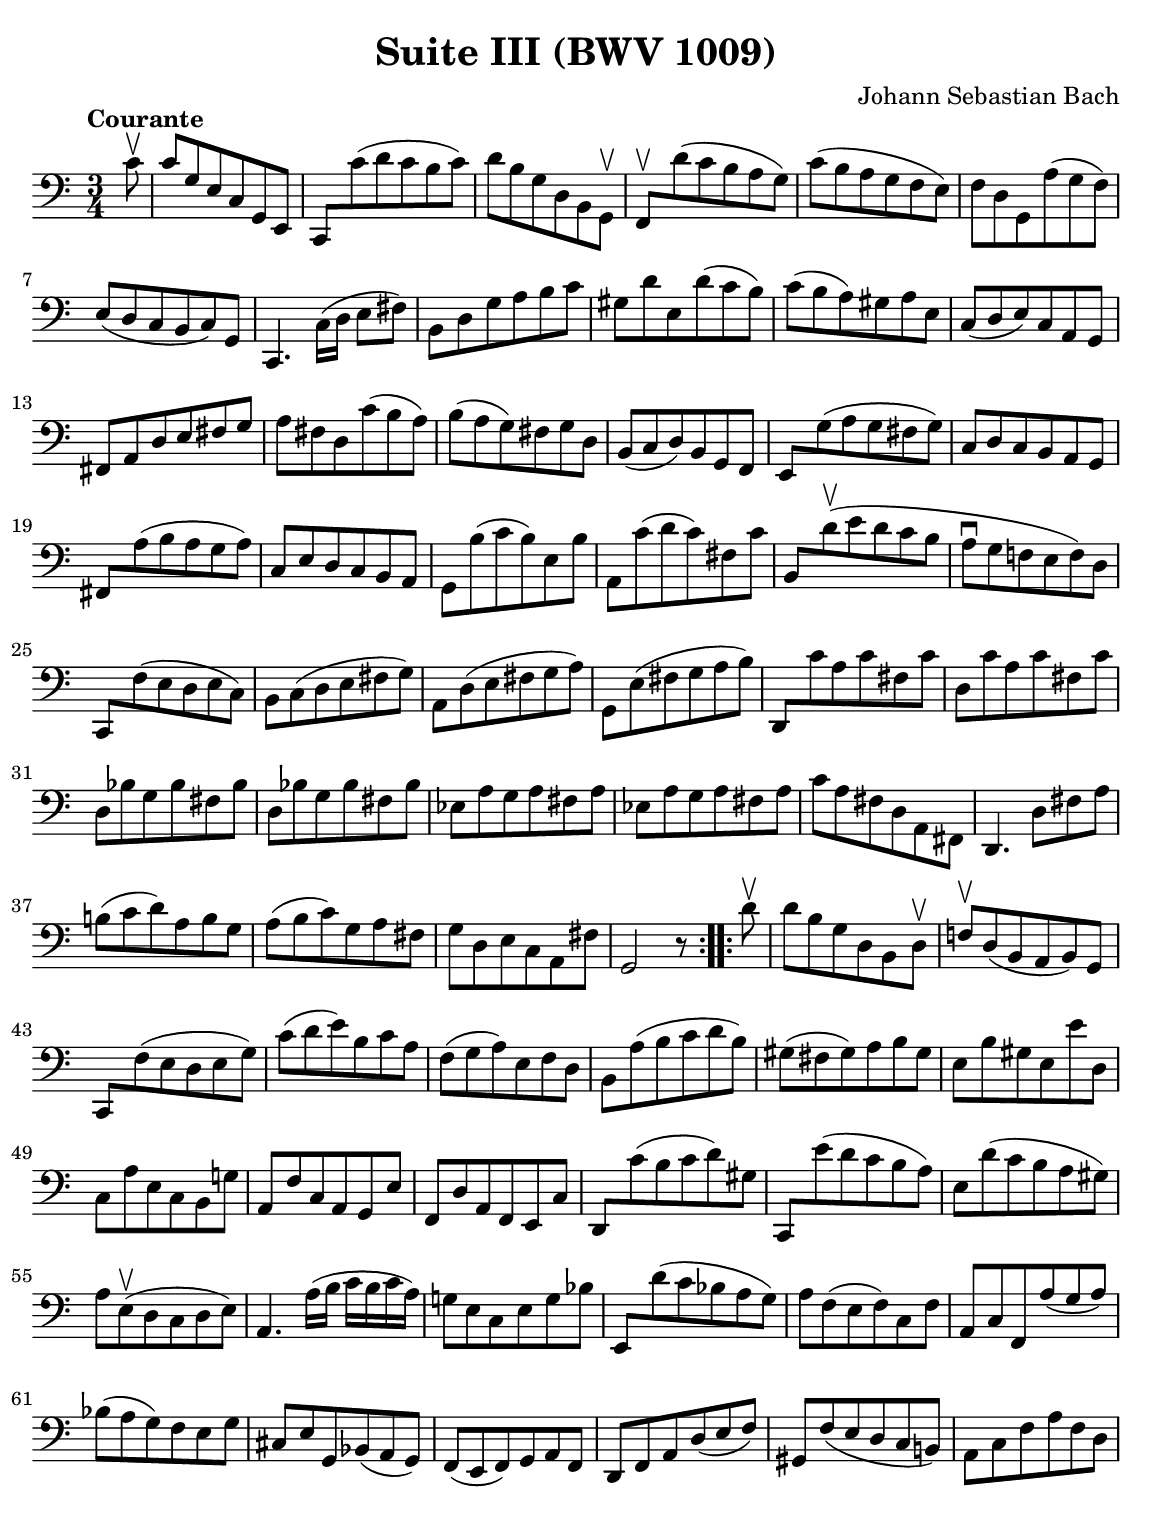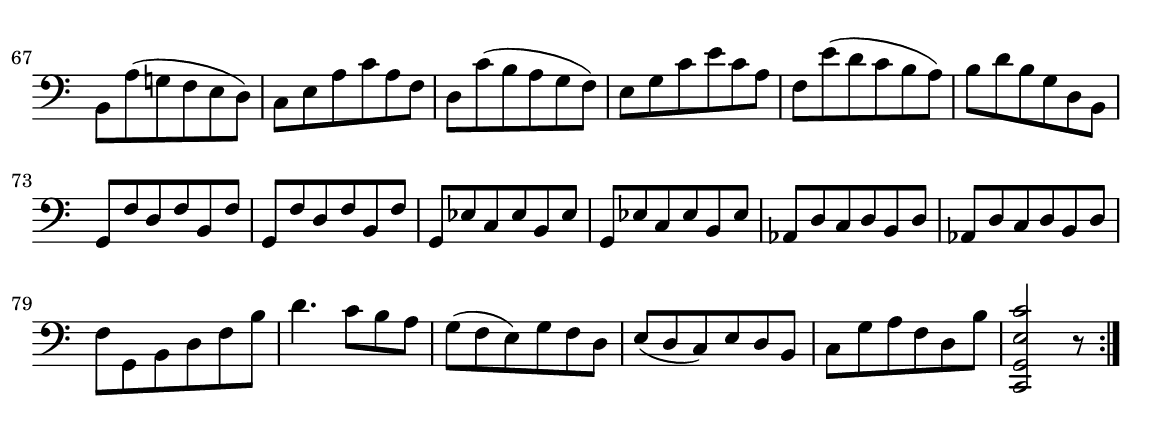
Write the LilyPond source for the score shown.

#(set-global-staff-size 21)

\version "2.18.2"

\header {
  title = "Suite III (BWV 1009)"
  composer = "Johann Sebastian Bach"
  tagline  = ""
}

\language "italiano"

% iPad Pro 12.9

\paper {
  paper-width  = 195\mm
  paper-height = 260\mm
  indent = #0
  page-count = #2
  line-width = #184
  print-page-number = ##f
  ragged-last-bottom = ##t
  ragged-bottom = ##f
%  ragged-last = ##t
}

% \phrasingSlurDashed
% \SlurDashed
% \slurSolid

allongerUne = \markup {
  \center-column {
    \combine
    \draw-line #'(-2 . 0)
    \arrow-head #X #RIGHT ##f
  }
}

ringsps = #"
  0.15 setlinewidth
  0.9 0.6 moveto
  0.4 0.6 0.5 0 361 arc
  stroke
  1.0 0.6 0.5 0 361 arc
  stroke
  "

vibrato = \markup {
  \with-dimensions #'(-0.2 . 1.6) #'(0 . 1.2)
  \postscript #ringsps
}

startModernBarre =
#(define-event-function (parser location fretnum partial)
   (number? number?)
    #{
      \tweak bound-details.left.text
        \markup
          \teeny \concat {
          #(format #f "~@r" fretnum)
          \hspace #.2
          \lower #.3 \small \bold \fontsize #-2 #(number->string partial)
          \hspace #.5
        }
      \tweak font-size -1
      \tweak font-shape #'upright
      \tweak style #'dashed-line
      \tweak dash-fraction #0.3
      \tweak dash-period #1
      \tweak bound-details.left.stencil-align-dir-y #0.35
      \tweak bound-details.left.padding 2.5 % was 0.25
      \tweak bound-details.left.attach-dir -1
      \tweak bound-details.left-broken.text ##f
      \tweak bound-details.left-broken.attach-dir -1
      %% adjust the numeric values to fit your needs:
      \tweak bound-details.left-broken.padding 0.5 %% was 1.5
      \tweak bound-details.right-broken.padding 0
      \tweak bound-details.right.padding 0.25
      \tweak bound-details.right.attach-dir 2
      \tweak bound-details.right-broken.text ##f
      \tweak bound-details.right.text
        \markup
          \with-dimensions #'(0 . 0) #'(-.3 . 0) %% was (0 . -1)
          \draw-line #'(0 . -1)
      \startTextSpan
   #})

stopBarre = \stopTextSpan

% Analysis brackets under the staff

\layout {
  \context {
    \Voice
    \consists "Horizontal_bracket_engraver"
  }
}

\score {
  \new Staff {
    \override Hairpin.to-barline = ##f
    \override Beam.auto-knee-gap = #2
    \override ParenthesesItem.padding = #0.1
    \override ParenthesesItem.font-size = #-1
    \override BreathingSign.text = \markup {
      \translate #'(-1.75 . 1.6)
      \musicglyph #"scripts.rcomma"
    }

    \tempo "Courante"
    \time 3/4
    \key do \major
    \clef "bass"

    \repeat volta 2 {
    | \partial 8 do'8\upbow
    | do'8 sol8 mi8 do8 sol,8 mi,8
    | do,8 do'8( re'8 do'8 si8 do'8)
    | re'8 si8 sol8 re8 si,8 sol,8\upbow
    | fa,8\upbow re'8( do'8 si8 la8 sol8)
    | do'8( si8 la8 sol8 fa8 mi8)
    | fa8 re8 sol,8 la8( sol8 fa8)
    | mi8( re8 do8 si,8 do8) sol,8
    | do,4. \stemDown do16( re16 mi8 fad8) \stemNeutral
    | si,8 re8 sol8 la8 si8 do'8
    | sold8 re'8 mi8 re'8( do'8 si8)
    | do'8( si8 la8) sold8 la8 mi8
    | do8( re8 mi8) do8 la,8 sol,8
    | fad,8 la,8 re8 mi8 fad8 sol8
    | la8 fad8 re8 do'8( si8 la8)
    | si8( la8 sol8) fad8 sol8 re8
    | si,8( do8 re8) si,8 sol,8 fa,8
    | mi,8 sol8( la8 sol8 fad8 sol8)
    | do8 re8 do8 si,8 la,8 sol,8
    | fad,8 la8( si8 la8 sol8 la8)
    | do8 mi8 re8 do8 si,8 la,8
    | sol,8 si8( do'8 si8) mi8 si8
    | la,8 do'8( re'8 do'8) fad8 do'8
    | si,8 re'8\upbow( mi'8 re'8 do'8 si8
    | la8\downbow sol8 fa!8 mi8 fa8) re8
    | do,8 fa8( mi8 re8 mi8 do8)
    | si,8 do8( re8 mi8 fad8 sol8)
    | la,8 re8( mi8 fad8 sol8 la8)
    | sol,8 mi8( fad8 sol8 la8 si8)
    | re,8 do'8 la8 do'8 fad8 do'8
    | re8 do'8 la8 do'8 fad8 do'8
    | re8 sib8 sol8 sib8 fad8 sib8
    | re8 sib8 sol8 sib8 fad8 sib8
    | mib8 la8 sol8 la8 fad8 la8
    | mib8 la8 sol8 la8 fad8 la8
    | do'8 la8 fad8 re8 la,8 fad,8
    | re,4. re8 fad8 la8
    | si!8( do'8 re'8) la8 si8 sol8
    | la8( si8 do'8) sol8 la8 fad8
    | sol8 re8 mi8 do8 la,8 fad8
    | sol,2 r8
    }    
    
    \repeat volta 2 {
    | \partial 8 re'8\upbow
    | re'8 si8 sol8 re8 si,8 re8\upbow
    | fa!8\upbow re8( si,8 la,8 si,8) sol,8
    | do,8 fa8( mi8 re8 mi8 sol8)
    | do'8( re'8 mi'8) si8 do'8 la8
    | fa8( sol8 la8) mi8 fa8 re8
    | si,8 la8( si8 do'8 re'8 si8)
    | sold8( fad8 sold8) la8 si8 sold8
    | mi8 si8 sold8 mi8 mi'8 re8
    | do8 la8 mi8 do8 si,8 sol!8
    | la,8 fa8 do8 la,8 sol,8 mi8
    | fa,8 re8 la,8 fa,8 mi,8 do8
    | re,8 do'8( si8 do'8 re'8) sold8
    | do,8 mi'8( re'8 do'8 si8 la8)
    | mi8 re'8( do'8 si8 la8 sold8)
    | la8 mi8(\upbow re8 do8 re8 mi8)
    | la,4. la16( si16 do'16 si16 do'16 la16)
    | sol!8 mi8 do8 mi8 sol8 sib8
    | mi,8 re'8( do'8 sib8 la8 sol8)
    | la8 fa8( mi8 fa8) do8 fa8
    | la,8 do8 fa,8 la8( sol8 la8)
    | sib8( la8 sol8) fa8 mi8 sol8
    | dod8 mi8 sol,8 sib,8( la,8 sol,8)
    | fa,8( mi,8 fa,8) sol,8 la,8 fa,8
    | re,8 fa,8 la,8 re8( mi8 fa8)
    | sold,8 fa8( mi8 re8 do8 si,!8)
    | la,8 do8 fa8 la8 fa8 re8
    | si,8 la8( sol!8 fa8 mi8 re8)
    | do8 mi8 la8 do'8 la8 fa8
    | re8 do'8( si8 la8 sol8 fa8)
    | mi8 sol8 do'8 mi'8 do'8 la8
    | fa8 mi'8( re'8 do'8 si8 la8)
    | si8 re'8 si8 sol8 re8 si,8
    | sol,8 fa8 re8 fa8 si,8 fa8
    | sol,8 fa8 re8 fa8 si,8 fa8
    | sol,8 mib8 do8 mib8 si,8 mib8
    | sol,8 mib8 do8 mib8 si,8 mib8
    | lab,8 re8 do8 re8 si,8 re8
    | lab,8 re8 do8 re8 si,8 re8
    | fa8 sol,8 si,8 re8 fa8 si8
    | re'4. do'8 si8 la8
    | sol8( fa8 mi8) sol8 fa8 re8
    | mi8( re8 do8) mi8 re8 si,8
    | do8 sol8 la8 fa8 re8 si8
    | <<do'2 mi2 sol,2 do,2>> r8
    }
  }
}
